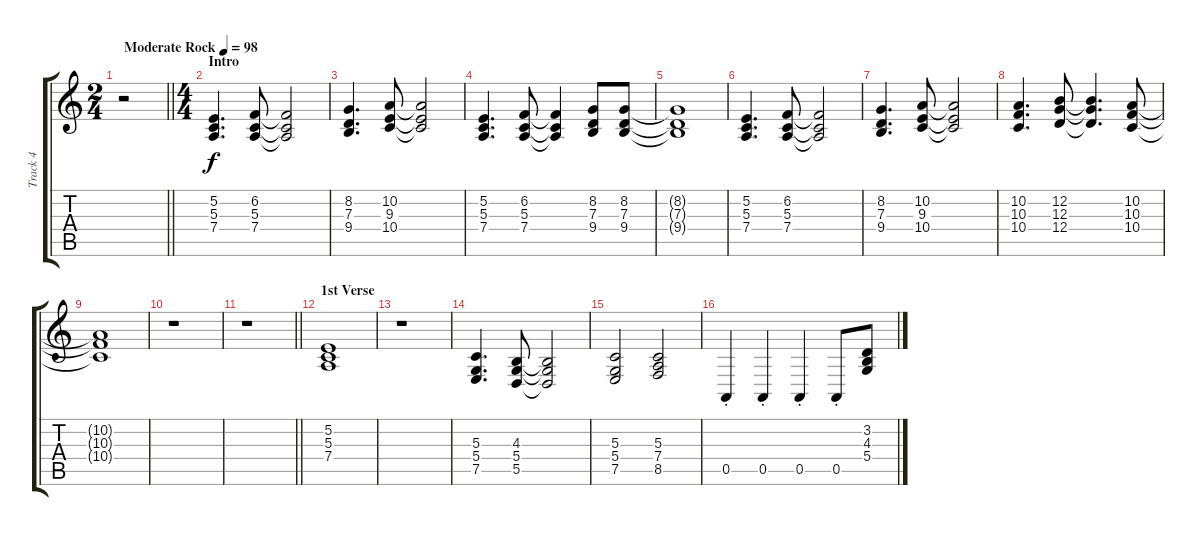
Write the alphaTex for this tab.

\track ("Track 4" "Track 4") {instrument lead3calliope}
\staff {score tabs}
\tuning (E4 B3 G3 D3 A2 E2) {hide}
\ts (2 4)
\tempo (98 "Moderate Rock")
\clef g2
\barLineRight lightlight
\ks c
r.2{dy f instrument lead3calliope} |
\ts (4 4)
\section ("" "Intro")
(5.2 5.3 7.4).4{d} (6.2 5.3 7.4).8 (6.2{t} 5.3{t} 7.4{t}).2 |
(8.2 7.3 9.4).4{d} (10.2 9.3 10.4).8 (10.2{t} 9.3{t} 10.4{t}).2 |
(5.2 5.3 7.4).4{d} (6.2 5.3 7.4).8 (6.2{t} 5.3{t} 7.4{t}).4 (8.2 7.3 9.4).8 (8.2 7.3 9.4).8 |
(8.2{t} 7.3{t} 9.4{t}).1 |
(5.2 5.3 7.4).4{d} (6.2 5.3 7.4).8 (6.2{t} 5.3{t} 7.4{t}).2 |
(8.2 7.3 9.4).4{d} (10.2 9.3 10.4).8 (10.2{t} 9.3{t} 10.4{t}).2 |
(10.2 10.3 10.4).4{d} (12.2 12.3 12.4).8 (12.2{t} 12.3{t} 12.4{t}).4{d} (10.2 10.3 10.4).8 |
(10.2{t} 10.3{t} 10.4{t}).1 |
r.1 |
\barLineRight lightlight
r.1 |
\section ("" "1st Verse")
(5.2 5.3 7.4).1 |
r.1 |
(5.3 5.4 7.5).4{d} (4.3 5.4 5.5).8 (4.3{t} 5.4{t} 5.5{t}).2 |
(5.3 5.4 7.5).2 (5.3 7.4 8.5).2 |
0.5{st}.4 0.5{st}.4 0.5{st}.4 0.5{st}.8 (3.2 4.3 5.4).8
